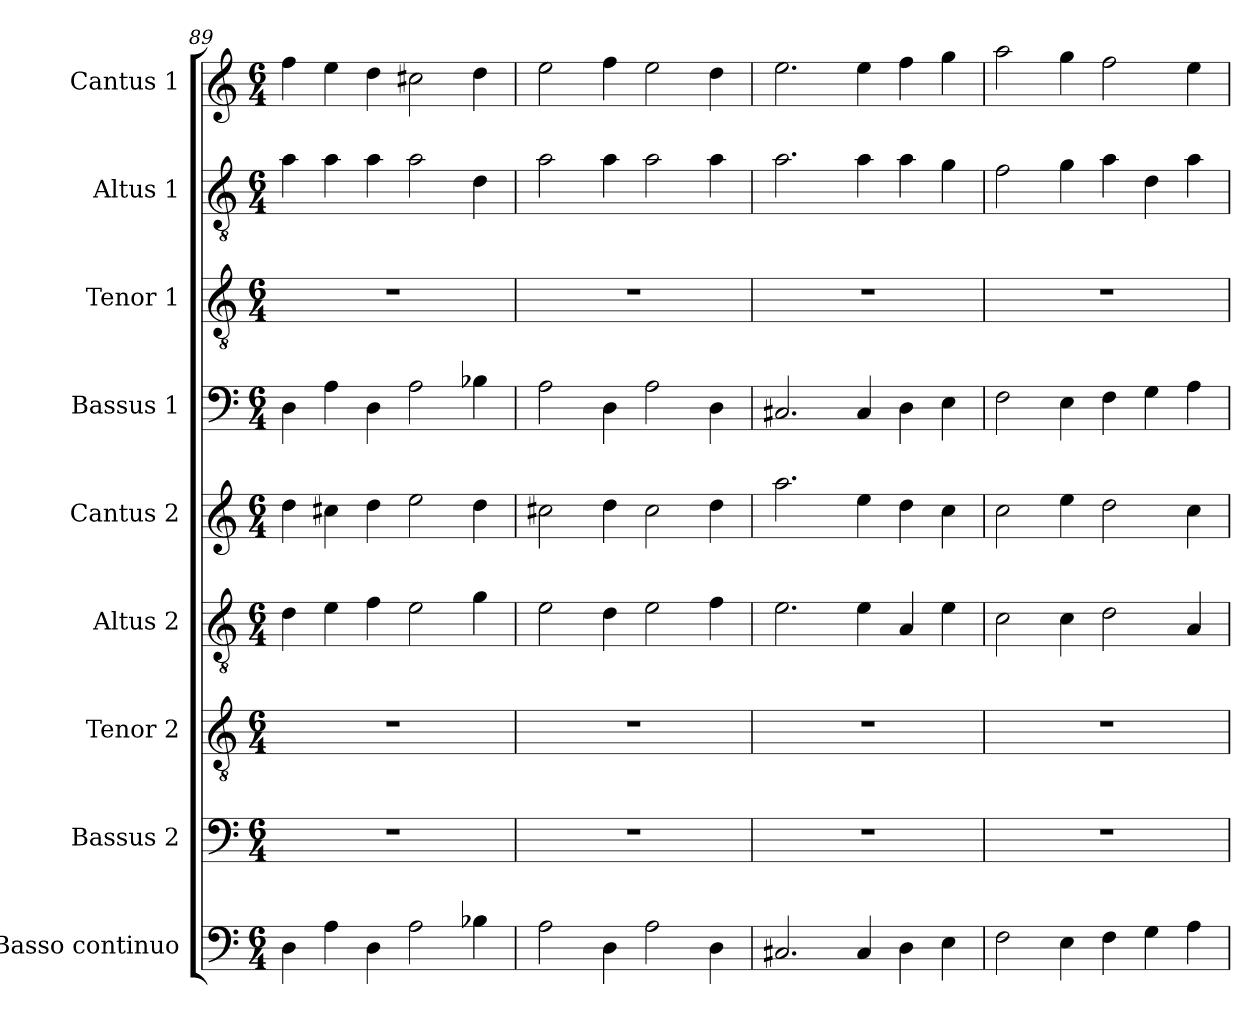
**kern	**kern	**kern	**kern	**kern	**kern	**kern	**kern	**kern
*part9	*part8	*part7	*part6	*part5	*part4	*part3	*part2	*part1
*staff9	*staff8	*staff7	*staff6	*staff5	*staff4	*staff3	*staff2	*staff1
*I"Basso continuo	*I"Bassus 2	*I"Tenor 2	*I"Altus 2	*I"Cantus 2	*I"Bassus 1	*I"Tenor 1	*I"Altus 1	*I"Cantus 1
*clefF4	*clefF4	*clefGv2	*clefGv2	*clefG2	*clefF4	*clefGv2	*clefGv2	*clefG2
*k[]	*k[]	*k[]	*k[]	*k[]	*k[]	*k[]	*k[]	*k[]
*C:	*C:	*C:	*C:	*C:	*C:	*C:	*C:	*C:
*M6/4	*M6/4	*M6/4	*M6/4	*M6/4	*M6/4	*M6/4	*M6/4	*M6/4
=89	=89	=89	=89	=89	=89	=89	=89	=89
4D\	1.r	1.r	4d\	4dd\	4D\	1.r	4a\	4ff\
4A\	.	.	4e\	4cc#X\	4A\	.	4a\	4ee\
4D\	.	.	4f\	4dd\	4D\	.	4a\	4dd\
2A\	.	.	2e\	2ee\	2A\	.	2a\	2cc#X\
4B-X\	.	.	4g\	4dd\	4B-X\	.	4d\	4dd\
=90	=90	=90	=90	=90	=90	=90	=90	=90
2A\	1.r	1.r	2e\	2cc#X\	2A\	1.r	2a\	2ee\
4D\	.	.	4d\	4dd\	4D\	.	4a\	4ff\
2A\	.	.	2e\	2cc#\	2A\	.	2a\	2ee\
4D\	.	.	4f\	4dd\	4D\	.	4a\	4dd\
!!LO:PB:g=z
=91	=91	=91	=91	=91	=91	=91	=91	=91
2.C#X/	1.r	1.r	2.e\	2.aa\	2.C#X/	1.r	2.a\	2.ee\
4C#/	.	.	4e\	4ee\	4C#/	.	4a\	4ee\
4D\	.	.	4A/	4dd\	4D\	.	4a\	4ff\
4E\	.	.	4e\	4cc\	4E\	.	4g\	4gg\
=92	=92	=92	=92	=92	=92	=92	=92	=92
2F\	1.r	1.r	2c\	2cc\	2F\	1.r	2f\	2aa\
4E\	.	.	4c\	4ee\	4E\	.	4g\	4gg\
4F\	.	.	2d\	2dd\	4F\	.	4a\	2ff\
4G\	.	.	.	.	4G\	.	4d\	.
4A\	.	.	4A/	4cc\	4A\	.	4a\	4ee\
=	=	=	=	=	=	=	=	=
*-	*-	*-	*-	*-	*-	*-	*-	*-
